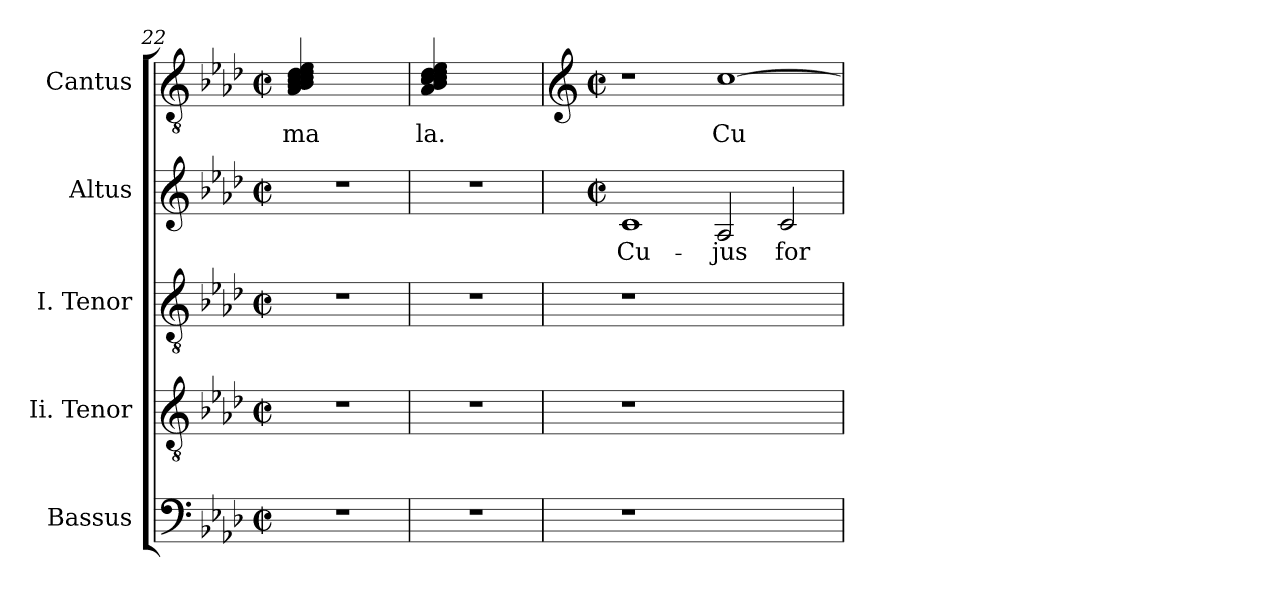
**kern	**kern	**kern	**kern	**text	**kern	**text
*part5	*part4	*part3	*part2	*part2	*part1	*part1
*staff5	*staff4	*staff3	*staff2	*staff2	*staff1	*staff1
*I"Bassus	*I"Ii. Tenor	*I"I. Tenor	*I"Altus	*	*I"Cantus	*
!!LO:LB:g=z
*clefF4	*clefGv2	*clefGv2	*clefG2	*	*clefGv2	*
*k[b-e-a-d-]	*k[b-e-a-d-]	*k[b-e-a-d-]	*k[b-e-a-d-]	*	*k[b-e-a-d-]	*
*A-:	*A-:	*A-:	*A-:	*	*A-:	*
*M2/2	*M2/2	*M2/2	*M2/2	*	*M2/2	*
*met(c|)	*met(c|)	*met(c|)	*met(c|)	*	*met(c|)	*
=22	=22	=22	=22	=22	=22	=22
!	!	!	!	!	!	!LO:LY:b:cj
1r	1r	1r	1r	.	4e-/ 4d-/ 4B-/ 4c/ 4d-/ 4c/ 4B-/ 4A-/	-ma
.	.	.	.	.	2.ryy	.
=23	=23	=23	=23	=23	=23	=23
!	!	!	!	!	!	!LO:LY:b:cj
1r	1r	1r	1r	.	4A-/ 4c/ 4d-/ 4e-/ 4d-/ 4c/ 4B-/ 4c/	-la.
.	.	.	.	.	2.ryy	.
!!LO:PB:g=z
=24	=24	=24	=24	=24	=24	=24
*	*	*	*	*	*clefG2	*
*	*	*	*M2/2	*	*M2/2	*
*	*	*	*met(c|)	*	*met(c|)	*
!	!	!	!	!LO:LY:b:cj	!	!
1r	1r	1r	1c	Cu-	1r	.
!	!	!	!	!LO:LY:b:cj	!	!LO:LY:b:cj
1ryy	1ryy	1ryy	2A-/	-jus	[>1cc	Cu-
!	!	!	!	!LO:LY:b:cj	!	!
.	.	.	2c/	for-	.	.
=	=	=	=	=	=	=
*-	*-	*-	*-	*-	*-	*-
